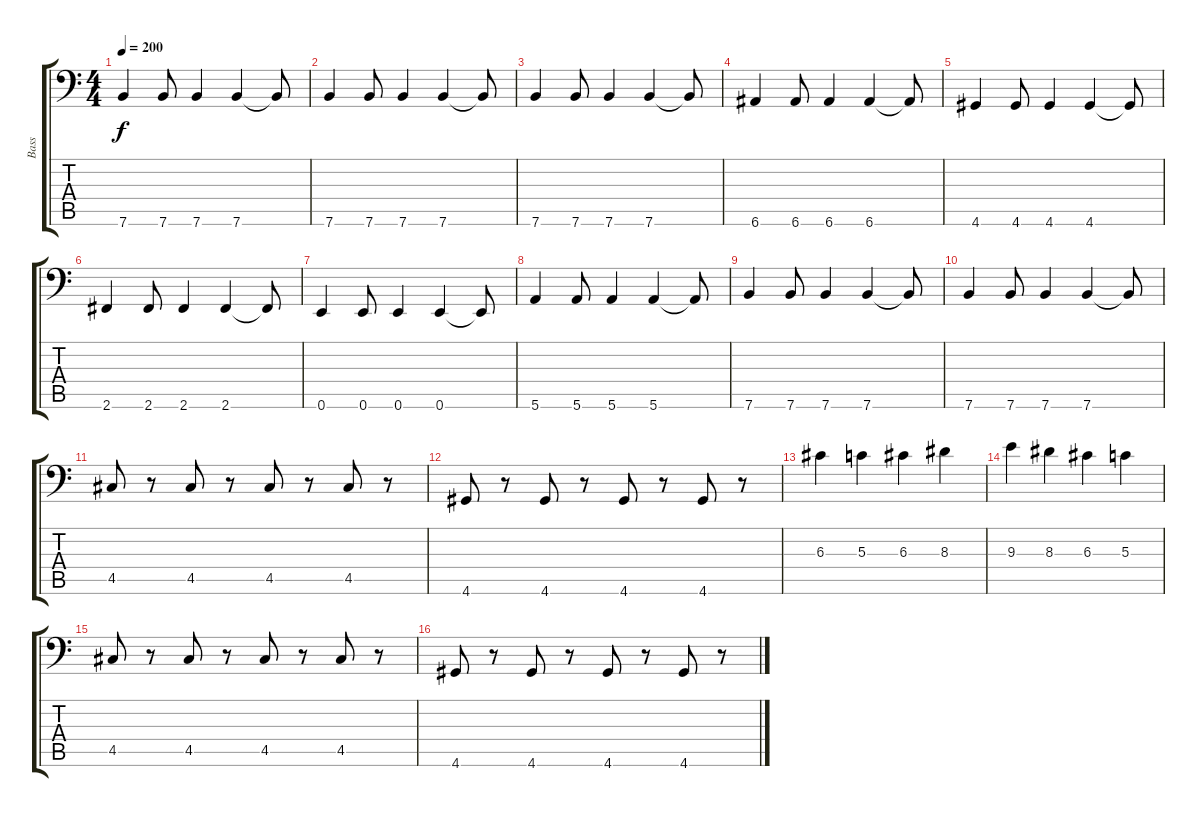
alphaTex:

\track ("Bass" "Bass") {instrument electricbasspick}
\staff {score tabs}
\tuning (E3 B2 G2 D2 A1 E1) {hide}
\ts (4 4)
\tempo 200
\clef f4
\ks c
7.6.4{dy f} 7.6.8 7.6.4 7.6.4 7.6{t}.8 |
7.6.4 7.6.8 7.6.4 7.6.4 7.6{t}.8 |
7.6.4 7.6.8 7.6.4 7.6.4 7.6{t}.8 |
6.6.4 6.6.8 6.6.4 6.6.4 6.6{t}.8 |
4.6.4 4.6.8 4.6.4 4.6.4 4.6{t}.8 |
2.6.4 2.6.8 2.6.4 2.6.4 2.6{t}.8 |
0.6.4 0.6.8 0.6.4 0.6.4 0.6{t}.8 |
5.6.4 5.6.8 5.6.4 5.6.4 5.6{t}.8 |
7.6.4 7.6.8 7.6.4 7.6.4 7.6{t}.8 |
7.6.4 7.6.8 7.6.4 7.6.4 7.6{t}.8 |
4.5.8 r.8 4.5.8 r.8 4.5.8 r.8 4.5.8 r.8 |
4.6.8 r.8 4.6.8 r.8 4.6.8 r.8 4.6.8 r.8 |
6.3.4 5.3.4 6.3.4 8.3.4 |
9.3.4 8.3.4 6.3.4 5.3.4 |
4.5.8 r.8 4.5.8 r.8 4.5.8 r.8 4.5.8 r.8 |
4.6.8 r.8 4.6.8 r.8 4.6.8 r.8 4.6.8 r.8
